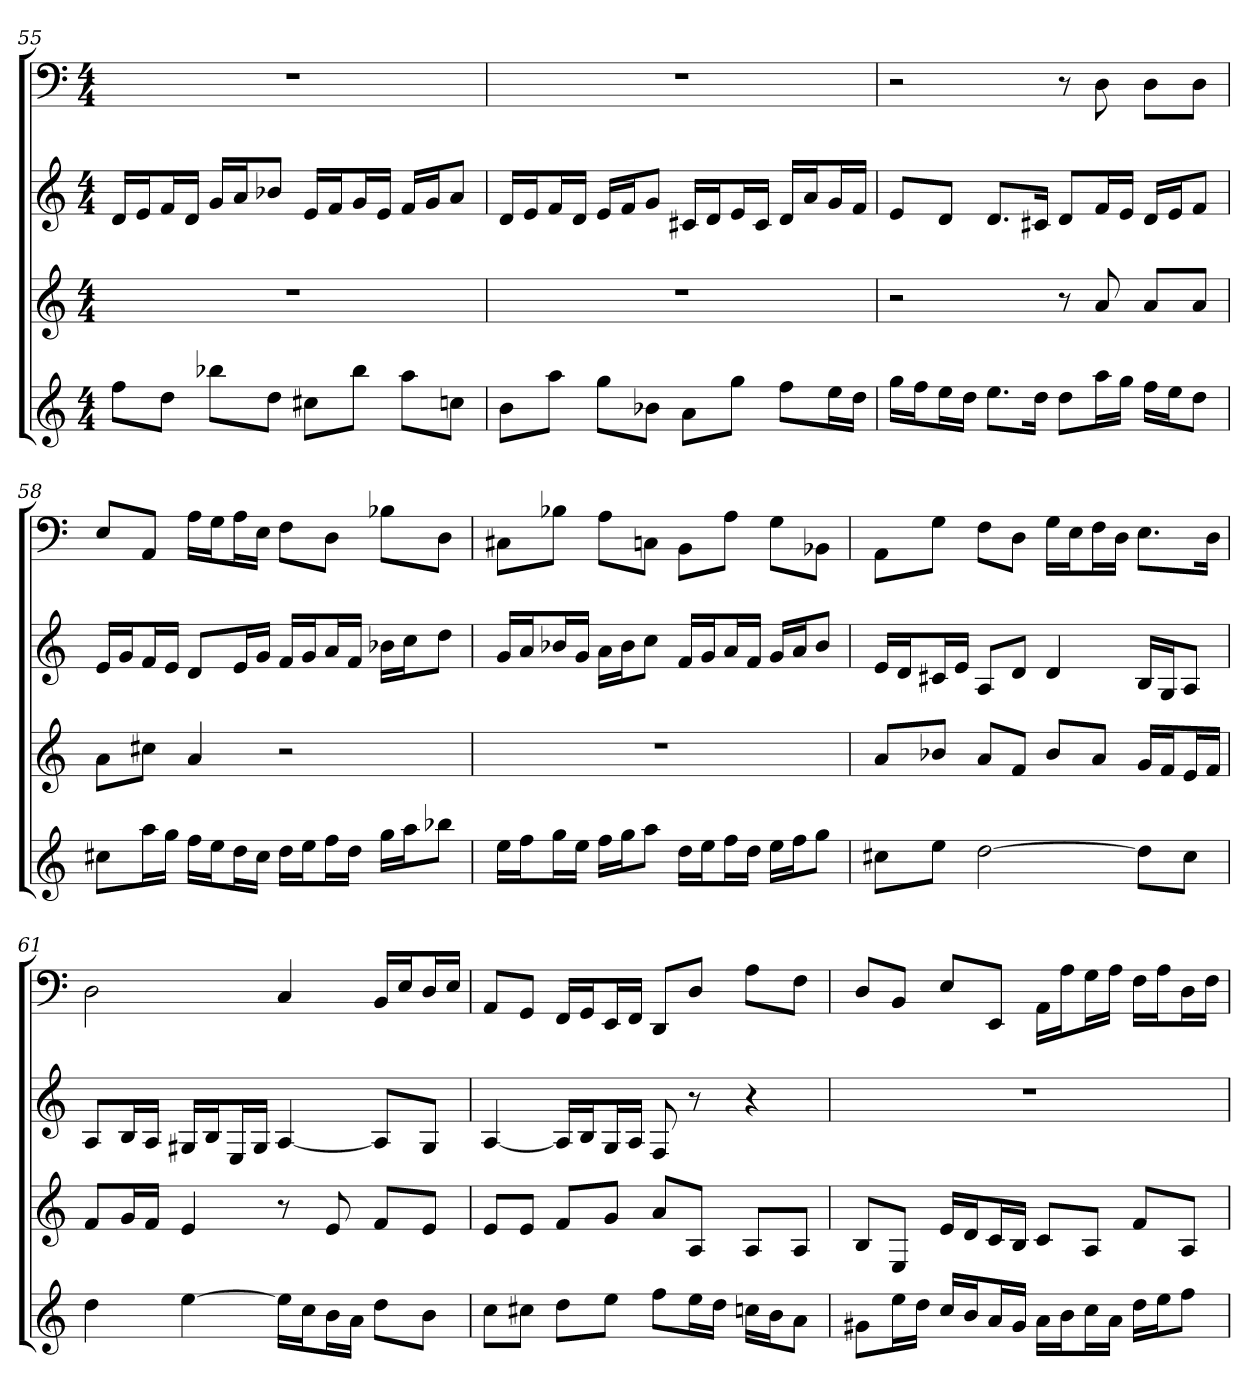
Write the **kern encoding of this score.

**kern	**kern	**kern	**kern
*part4	*part3	*part2	*part1
*staff4	*staff3	*staff2	*staff1
*k[]	*k[]	*k[]	*k[]
*M4/4	*M4/4	*M4/4	*M4/4
=55	=55	=55	=55
8ffL	1r	16dLL	1r
.	.	16eJ	.
8ddJ	.	16fL	.
.	.	16dJJ	.
8bb-XL	.	16gLL	.
.	.	16aJ	.
8ddJ	.	8b-XJ	.
8cc#XL	.	16eLL	.
.	.	16fJ	.
8bb-J	.	16gL	.
.	.	16eJJ	.
8aaL	.	16fLL	.
.	.	16gJ	.
8ccnJ	.	8aJ	.
=56	=56	=56	=56
8bL	1r	16dLL	1r
.	.	16eJ	.
8aaJ	.	16fL	.
.	.	16dJJ	.
8ggL	.	16eLL	.
.	.	16fJ	.
8b-XJ	.	8gJ	.
8aL	.	16c#XLL	.
.	.	16dJ	.
8ggJ	.	16eL	.
.	.	16c#JJ	.
8ffL	.	16dLL	.
.	.	16aJ	.
16eeL	.	16gL	.
16ddJJ	.	16fJJ	.
=57	=57	=57	=57
16ggLL	2r	8eL	2r
16ffJ	.	.	.
16eeL	.	8dJ	.
16ddJJ	.	.	.
8.eeL	.	8.dL	.
16ddJk	.	16c#XJk	.
8ddL	8r	8dL	8r
16aaL	8a	16fL	8D
16ggJJ	.	16eJJ	.
16ffLL	8aL	16dLL	8DL
16eeJ	.	16eJ	.
8ddJ	8aJ	8fJ	8DJ
=58	=58	=58	=58
8cc#XL	8aL	16eLL	8EL
.	.	16gJ	.
16aaL	8cc#XJ	16fL	8AAJ
16ggJJ	.	16eJJ	.
16ffLL	4a	8dL	16ALL
16eeJ	.	.	16GJ
16ddL	.	16eL	16AL
16cc#JJ	.	16gJJ	16EJJ
16ddLL	2r	16fLL	8FL
16eeJ	.	16gJ	.
16ffL	.	16aL	8DJ
16ddJJ	.	16fJJ	.
16ggLL	.	16b-XLL	8B-XL
16aaJ	.	16ccJ	.
8bb-XJ	.	8ddJ	8DJ
=59	=59	=59	=59
16eeLL	1r	16gLL	8C#XL
16ffJ	.	16aJ	.
16ggL	.	16b-XL	8B-XJ
16eeJJ	.	16gJJ	.
16ffLL	.	16aLL	8AL
16ggJ	.	16b-J	.
8aaJ	.	8ccJ	8CnJ
16ddLL	.	16fLL	8BBL
16eeJ	.	16gJ	.
16ffL	.	16aL	8AJ
16ddJJ	.	16fJJ	.
16eeLL	.	16gLL	8GL
16ffJ	.	16aJ	.
8ggJ	.	8b-J	8BB-XJ
=60	=60	=60	=60
8cc#XL	8aL	16eLL	8AAL
.	.	16dJ	.
8eeJ	8b-XJ	16c#XL	8GJ
.	.	16eJJ	.
[2dd	8aL	8AL	8FL
.	8fJ	8dJ	8DJ
.	8b-L	4d	16GLL
.	.	.	16EJ
.	8aJ	.	16FL
.	.	.	16DJJ
8ddL]	16gLL	16BLL	8.EL
.	16fJ	16GJ	.
8cc#J	16eL	8AJ	.
.	16fJJ	.	16DJk
=61	=61	=61	=61
4dd	8fL	8AL	2D
.	16gL	16BL	.
.	16fJJ	16AJJ	.
[4ee	4e	16G#XLL	.
.	.	16BJ	.
.	.	16EL	.
.	.	16G#JJ	.
16eeLL]	8r	[4A	4C
16ccJ	.	.	.
16bL	8e	.	.
16aJJ	.	.	.
8ddL	8fL	8AL]	16BBLL
.	.	.	16EJ
8bJ	8eJ	8G#J	16DL
.	.	.	16EJJ
=62	=62	=62	=62
8ccL	8eL	[4A	8AAL
8cc#XJ	8eJ	.	8GGJ
8ddL	8fL	16ALL]	16FFLL
.	.	16BJ	16GGJ
8eeJ	8gJ	16GL	16EEL
.	.	16AJJ	16FFJJ
8ffL	8aL	8F	8DDL
16eeL	8AJ	8r	8DJ
16ddJJ	.	.	.
16ccnLL	8AL	4r	8AL
16bJ	.	.	.
8aJ	8AJ	.	8FJ
=63	=63	=63	=63
8g#XL	8BL	1r	8DL
16eeL	8EJ	.	8BBJ
16ddJJ	.	.	.
16ccLL	16eLL	.	8EL
16bJ	16dJ	.	.
16aL	16cL	.	8EEJ
16g#JJ	16BJJ	.	.
16aLL	8cL	.	16AALL
16bJ	.	.	16AJ
16ccL	8AJ	.	16GL
16aJJ	.	.	16AJJ
16ddLL	8fL	.	16FLL
16eeJ	.	.	16AJ
8ffJ	8AJ	.	16DL
.	.	.	16FJJ
=	=	=	=
*-	*-	*-	*-
